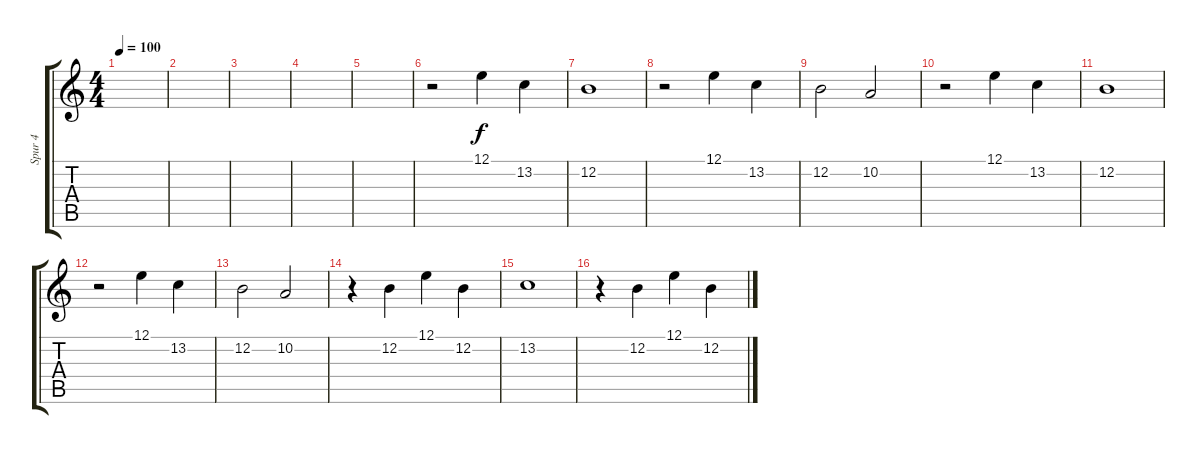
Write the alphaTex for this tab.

\track ("Spur 4" "Spur 4") {instrument oboe}
\staff {score tabs}
\tuning (E4 B3 G3 D3 A2 E2) {hide}
\ts (4 4)
\tempo 100
\clef g2
\ks c
|
|
|
|
|
r.2 12.1.4 13.2.4 |
12.2.1 |
r.2 12.1.4 13.2.4 |
12.2.2 10.2.2 |
r.2 12.1.4 13.2.4 |
12.2.1 |
r.2 12.1.4 13.2.4 |
12.2.2 10.2.2 |
r.4 12.2.4 12.1.4 12.2.4 |
13.2.1 |
r.4 12.2.4 12.1.4 12.2.4
